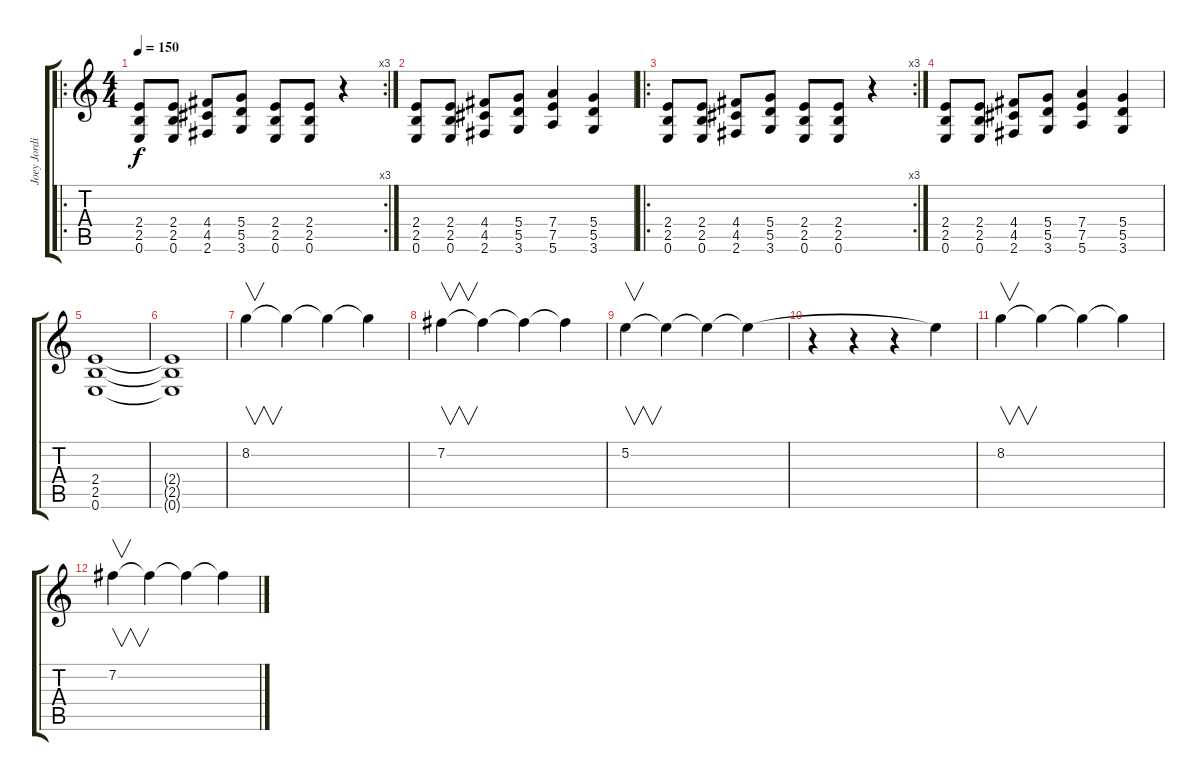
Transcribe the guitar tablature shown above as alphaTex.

\track ("Joey Jordisson" "Joey Jordi") {instrument distortionguitar}
\staff {score tabs}
\tuning (E4 B3 G3 D3 A2 E2) {hide}
\ro
\rc 3
\ts (4 4)
\tempo 150
\clef g2
\ks c
(2.4 2.5 0.6).8{dy f} (2.4 2.5 0.6).8 (4.4 4.5 2.6).8 (5.4 5.5 3.6).8 (2.4 2.5 0.6).8 (2.4 2.5 0.6).8 r.4 |
(2.4 2.5 0.6).8 (2.4 2.5 0.6).8 (4.4 4.5 2.6).8 (5.4 5.5 3.6).8 (7.4 7.5 5.6).4 (5.4 5.5 3.6).4 |
\ro
\rc 3
(2.4 2.5 0.6).8 (2.4 2.5 0.6).8 (4.4 4.5 2.6).8 (5.4 5.5 3.6).8 (2.4 2.5 0.6).8 (2.4 2.5 0.6).8 r.4 |
(2.4 2.5 0.6).8 (2.4 2.5 0.6).8 (4.4 4.5 2.6).8 (5.4 5.5 3.6).8 (7.4 7.5 5.6).4 (5.4 5.5 3.6).4 |
(2.4 2.5 0.6).1 |
(2.4{t} 2.5{t} 0.6{t}).1 |
8.2.4{v} 8.2{t}.4 8.2{t}.4 8.2{t}.4 |
7.2.4{v} 7.2{t}.4 7.2{t}.4 7.2{t}.4 |
5.2.4{v} 5.2{t}.4 5.2{t}.4 5.2{t}.4 |
r.4 r.4 r.4 5.2{t}.4 |
8.2.4{v} 8.2{t}.4 8.2{t}.4 8.2{t}.4 |
7.2.4{v} 7.2{t}.4 7.2{t}.4 7.2{t}.4
